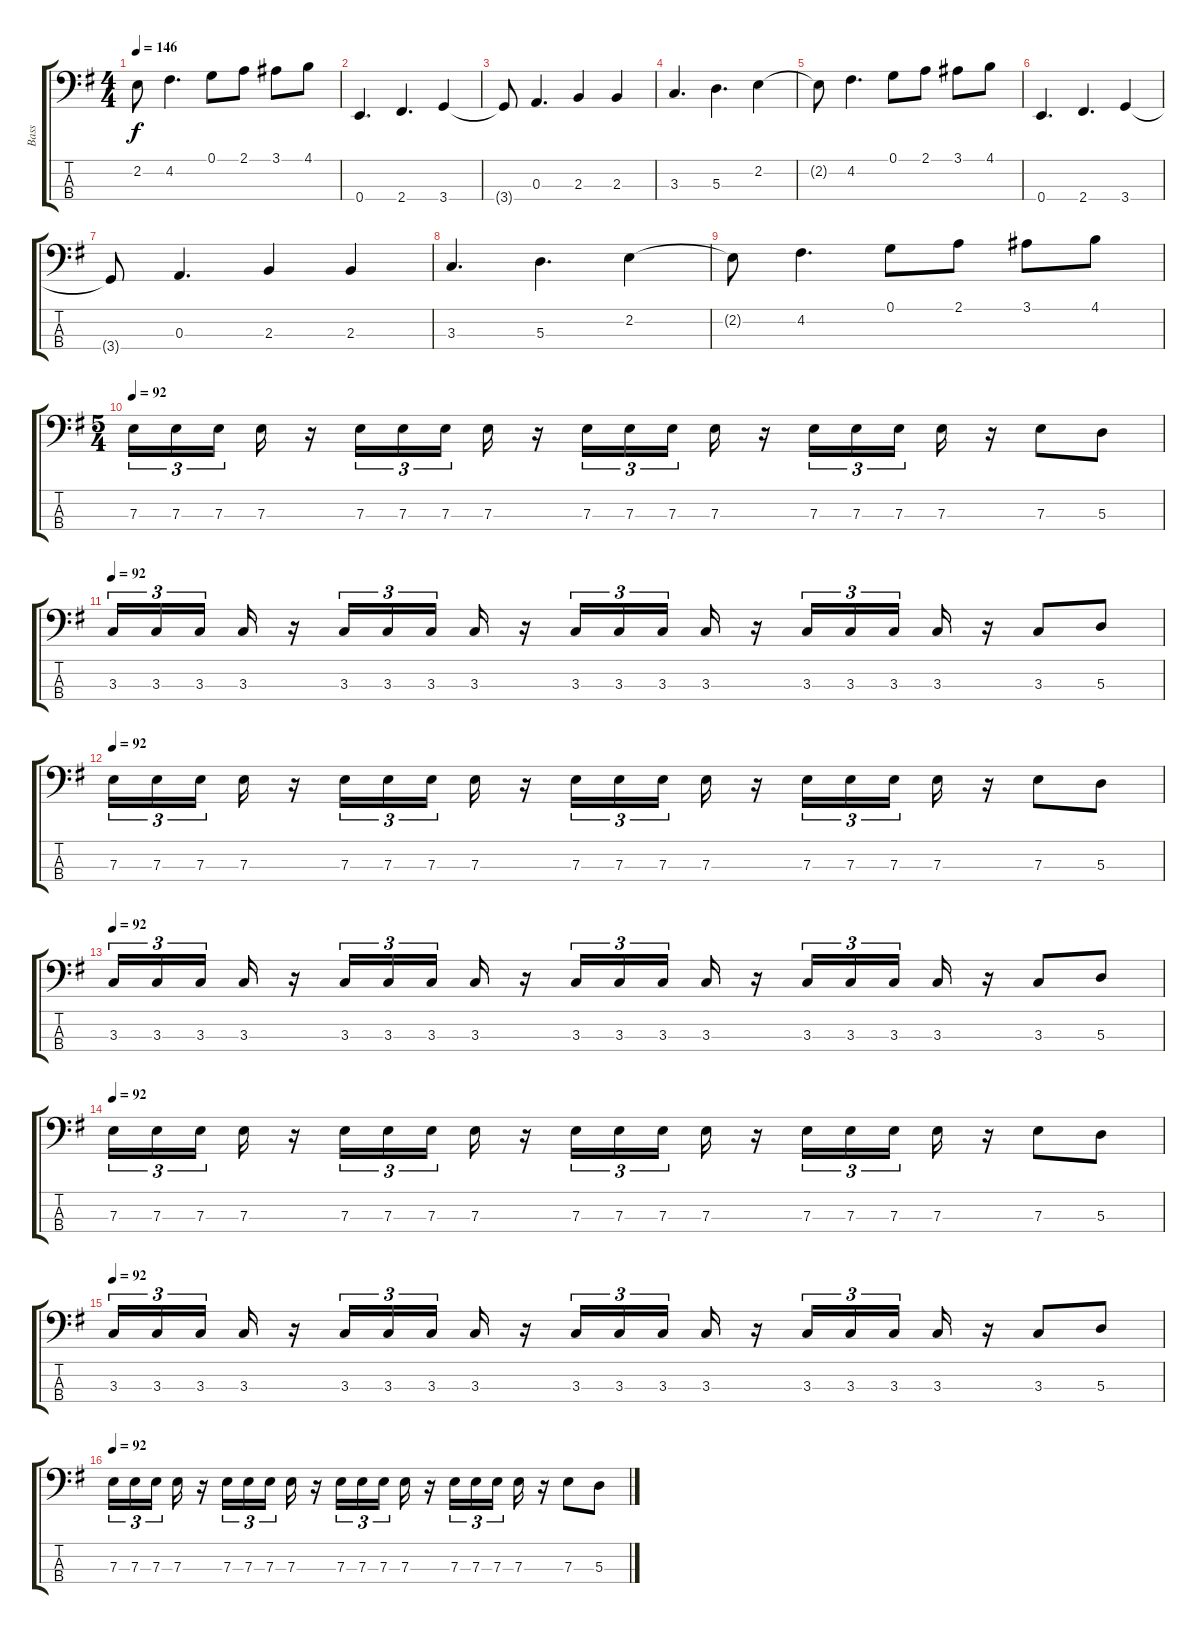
\track ("Bass" "Bass") {instrument electricbassfinger}
\staff {score tabs}
\tuning (G2 D2 A1 E1) {hide}
\ts (4 4)
\tempo 146
\clef f4
\ks g
2.2{t}.8{dy f} 4.2.4{d} 0.1.8 2.1.8 3.1.8 4.1.8 |
0.4.4{d} 2.4.4{d} 3.4.4 |
3.4{t}.8 0.3.4{d} 2.3.4 2.3.4 |
3.3.4{d} 5.3.4{d} 2.2.4 |
2.2{t}.8 4.2.4{d} 0.1.8 2.1.8 3.1.8 4.1.8 |
0.4.4{d} 2.4.4{d} 3.4.4 |
3.4{t}.8 0.3.4{d} 2.3.4 2.3.4 |
3.3.4{d} 5.3.4{d} 2.2.4 |
2.2{t}.8 4.2.4{d} 0.1.8 2.1.8 3.1.8 4.1.8 |
\ts (5 4)
\tempo 92
7.3.16{tu (3 2)} 7.3.16{tu (3 2)} 7.3.16{tu (3 2) beam splitsecondary} 7.3.16 r.16 7.3.16{tu (3 2)} 7.3.16{tu (3 2)} 7.3.16{tu (3 2) beam splitsecondary} 7.3.16 r.16 7.3.16{tu (3 2)} 7.3.16{tu (3 2)} 7.3.16{tu (3 2) beam splitsecondary} 7.3.16 r.16 7.3.16{tu (3 2)} 7.3.16{tu (3 2)} 7.3.16{tu (3 2) beam splitsecondary} 7.3.16 r.16 7.3.8 5.3.8 |
\tempo 92
3.3.16{tu (3 2)} 3.3.16{tu (3 2)} 3.3.16{tu (3 2) beam splitsecondary} 3.3.16 r.16 3.3.16{tu (3 2)} 3.3.16{tu (3 2)} 3.3.16{tu (3 2) beam splitsecondary} 3.3.16 r.16 3.3.16{tu (3 2)} 3.3.16{tu (3 2)} 3.3.16{tu (3 2) beam splitsecondary} 3.3.16 r.16 3.3.16{tu (3 2)} 3.3.16{tu (3 2)} 3.3.16{tu (3 2) beam splitsecondary} 3.3.16 r.16 3.3.8 5.3.8 |
\tempo 92
7.3.16{tu (3 2)} 7.3.16{tu (3 2)} 7.3.16{tu (3 2) beam splitsecondary} 7.3.16 r.16 7.3.16{tu (3 2)} 7.3.16{tu (3 2)} 7.3.16{tu (3 2) beam splitsecondary} 7.3.16 r.16 7.3.16{tu (3 2)} 7.3.16{tu (3 2)} 7.3.16{tu (3 2) beam splitsecondary} 7.3.16 r.16 7.3.16{tu (3 2)} 7.3.16{tu (3 2)} 7.3.16{tu (3 2) beam splitsecondary} 7.3.16 r.16 7.3.8 5.3.8 |
\tempo 92
3.3.16{tu (3 2)} 3.3.16{tu (3 2)} 3.3.16{tu (3 2) beam splitsecondary} 3.3.16 r.16 3.3.16{tu (3 2)} 3.3.16{tu (3 2)} 3.3.16{tu (3 2) beam splitsecondary} 3.3.16 r.16 3.3.16{tu (3 2)} 3.3.16{tu (3 2)} 3.3.16{tu (3 2) beam splitsecondary} 3.3.16 r.16 3.3.16{tu (3 2)} 3.3.16{tu (3 2)} 3.3.16{tu (3 2) beam splitsecondary} 3.3.16 r.16 3.3.8 5.3.8 |
\tempo 92
7.3.16{tu (3 2)} 7.3.16{tu (3 2)} 7.3.16{tu (3 2) beam splitsecondary} 7.3.16 r.16 7.3.16{tu (3 2)} 7.3.16{tu (3 2)} 7.3.16{tu (3 2) beam splitsecondary} 7.3.16 r.16 7.3.16{tu (3 2)} 7.3.16{tu (3 2)} 7.3.16{tu (3 2) beam splitsecondary} 7.3.16 r.16 7.3.16{tu (3 2)} 7.3.16{tu (3 2)} 7.3.16{tu (3 2) beam splitsecondary} 7.3.16 r.16 7.3.8 5.3.8 |
\tempo 92
3.3.16{tu (3 2)} 3.3.16{tu (3 2)} 3.3.16{tu (3 2) beam splitsecondary} 3.3.16 r.16 3.3.16{tu (3 2)} 3.3.16{tu (3 2)} 3.3.16{tu (3 2) beam splitsecondary} 3.3.16 r.16 3.3.16{tu (3 2)} 3.3.16{tu (3 2)} 3.3.16{tu (3 2) beam splitsecondary} 3.3.16 r.16 3.3.16{tu (3 2)} 3.3.16{tu (3 2)} 3.3.16{tu (3 2) beam splitsecondary} 3.3.16 r.16 3.3.8 5.3.8 |
\tempo 92
7.3.16{tu (3 2)} 7.3.16{tu (3 2)} 7.3.16{tu (3 2) beam splitsecondary} 7.3.16 r.16 7.3.16{tu (3 2)} 7.3.16{tu (3 2)} 7.3.16{tu (3 2) beam splitsecondary} 7.3.16 r.16 7.3.16{tu (3 2)} 7.3.16{tu (3 2)} 7.3.16{tu (3 2) beam splitsecondary} 7.3.16 r.16 7.3.16{tu (3 2)} 7.3.16{tu (3 2)} 7.3.16{tu (3 2) beam splitsecondary} 7.3.16 r.16 7.3.8 5.3.8
